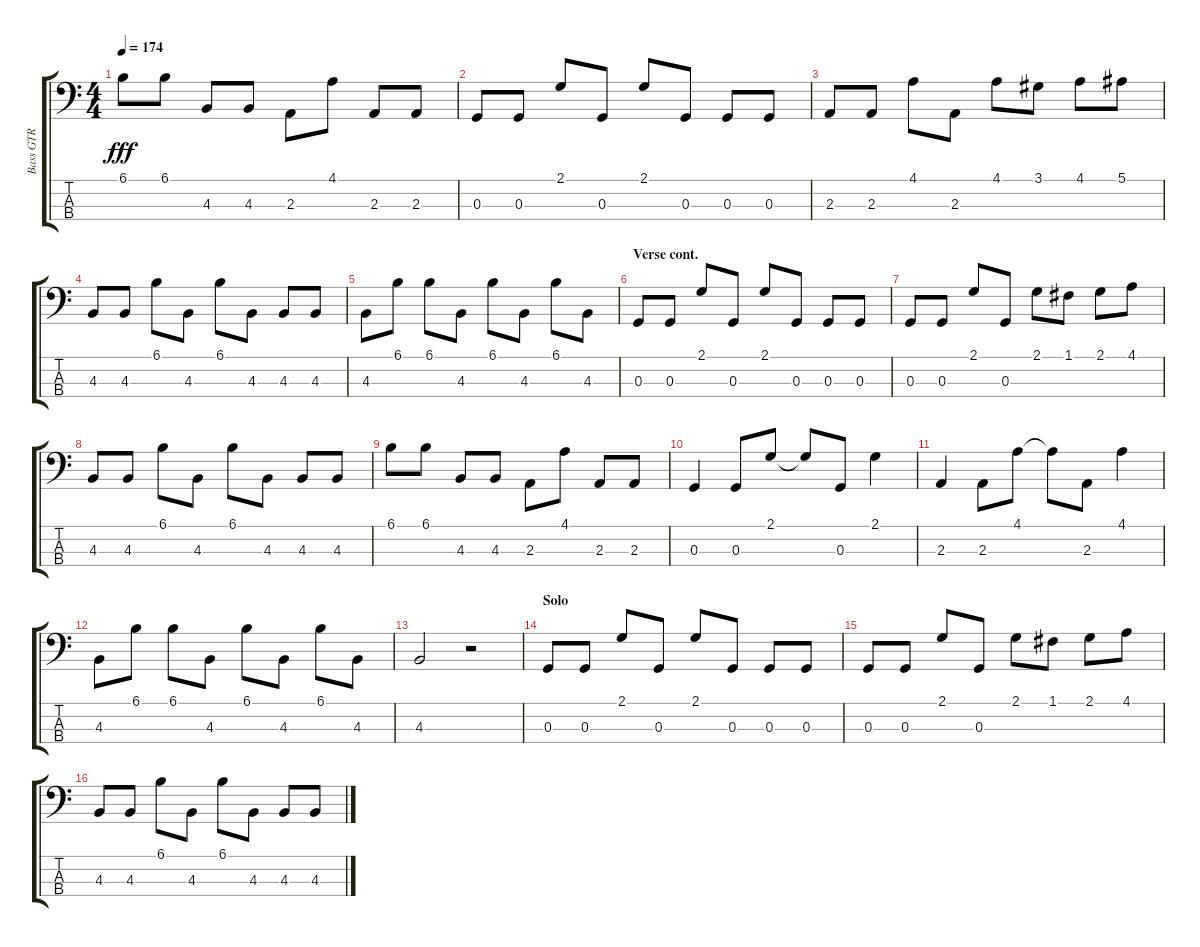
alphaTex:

\track ("Bass GTR" "Bass GTR") {instrument electricbassfinger}
\staff {score tabs}
\tuning (F2 C2 G1 C1) {hide}
\ts (4 4)
\tempo 174
\clef f4
\ks aminor
6.1.8{dy fff} 6.1.8 4.3.8 4.3.8 2.3.8 4.1.8 2.3.8 2.3.8 |
0.3.8 0.3.8 2.1.8 0.3.8 2.1.8 0.3.8 0.3.8 0.3.8 |
2.3.8 2.3.8 4.1.8 2.3.8 4.1.8 3.1.8 4.1.8 5.1.8 |
4.3.8 4.3.8 6.1.8 4.3.8 6.1.8 4.3.8 4.3.8 4.3.8 |
4.3.8 6.1.8 6.1.8 4.3.8 6.1.8 4.3.8 6.1.8 4.3.8 |
\section ("" "Verse cont.")
0.3.8 0.3.8 2.1.8 0.3.8 2.1.8 0.3.8 0.3.8 0.3.8 |
0.3.8 0.3.8 2.1.8 0.3.8 2.1.8 1.1.8 2.1.8 4.1.8 |
4.3.8 4.3.8 6.1.8 4.3.8 6.1.8 4.3.8 4.3.8 4.3.8 |
6.1.8 6.1.8 4.3.8 4.3.8 2.3.8 4.1.8 2.3.8 2.3.8 |
0.3.4 0.3.8 2.1.8 2.1{t}.8 0.3.8 2.1.4 |
2.3.4 2.3.8 4.1.8 4.1{t}.8 2.3.8 4.1.4 |
4.3.8 6.1.8 6.1.8 4.3.8 6.1.8 4.3.8 6.1.8 4.3.8 |
4.3.2 r.2 |
\section ("" "Solo")
0.3.8 0.3.8 2.1.8 0.3.8 2.1.8 0.3.8 0.3.8 0.3.8 |
0.3.8 0.3.8 2.1.8 0.3.8 2.1.8 1.1.8 2.1.8 4.1.8 |
4.3.8 4.3.8 6.1.8 4.3.8 6.1.8 4.3.8 4.3.8 4.3.8
